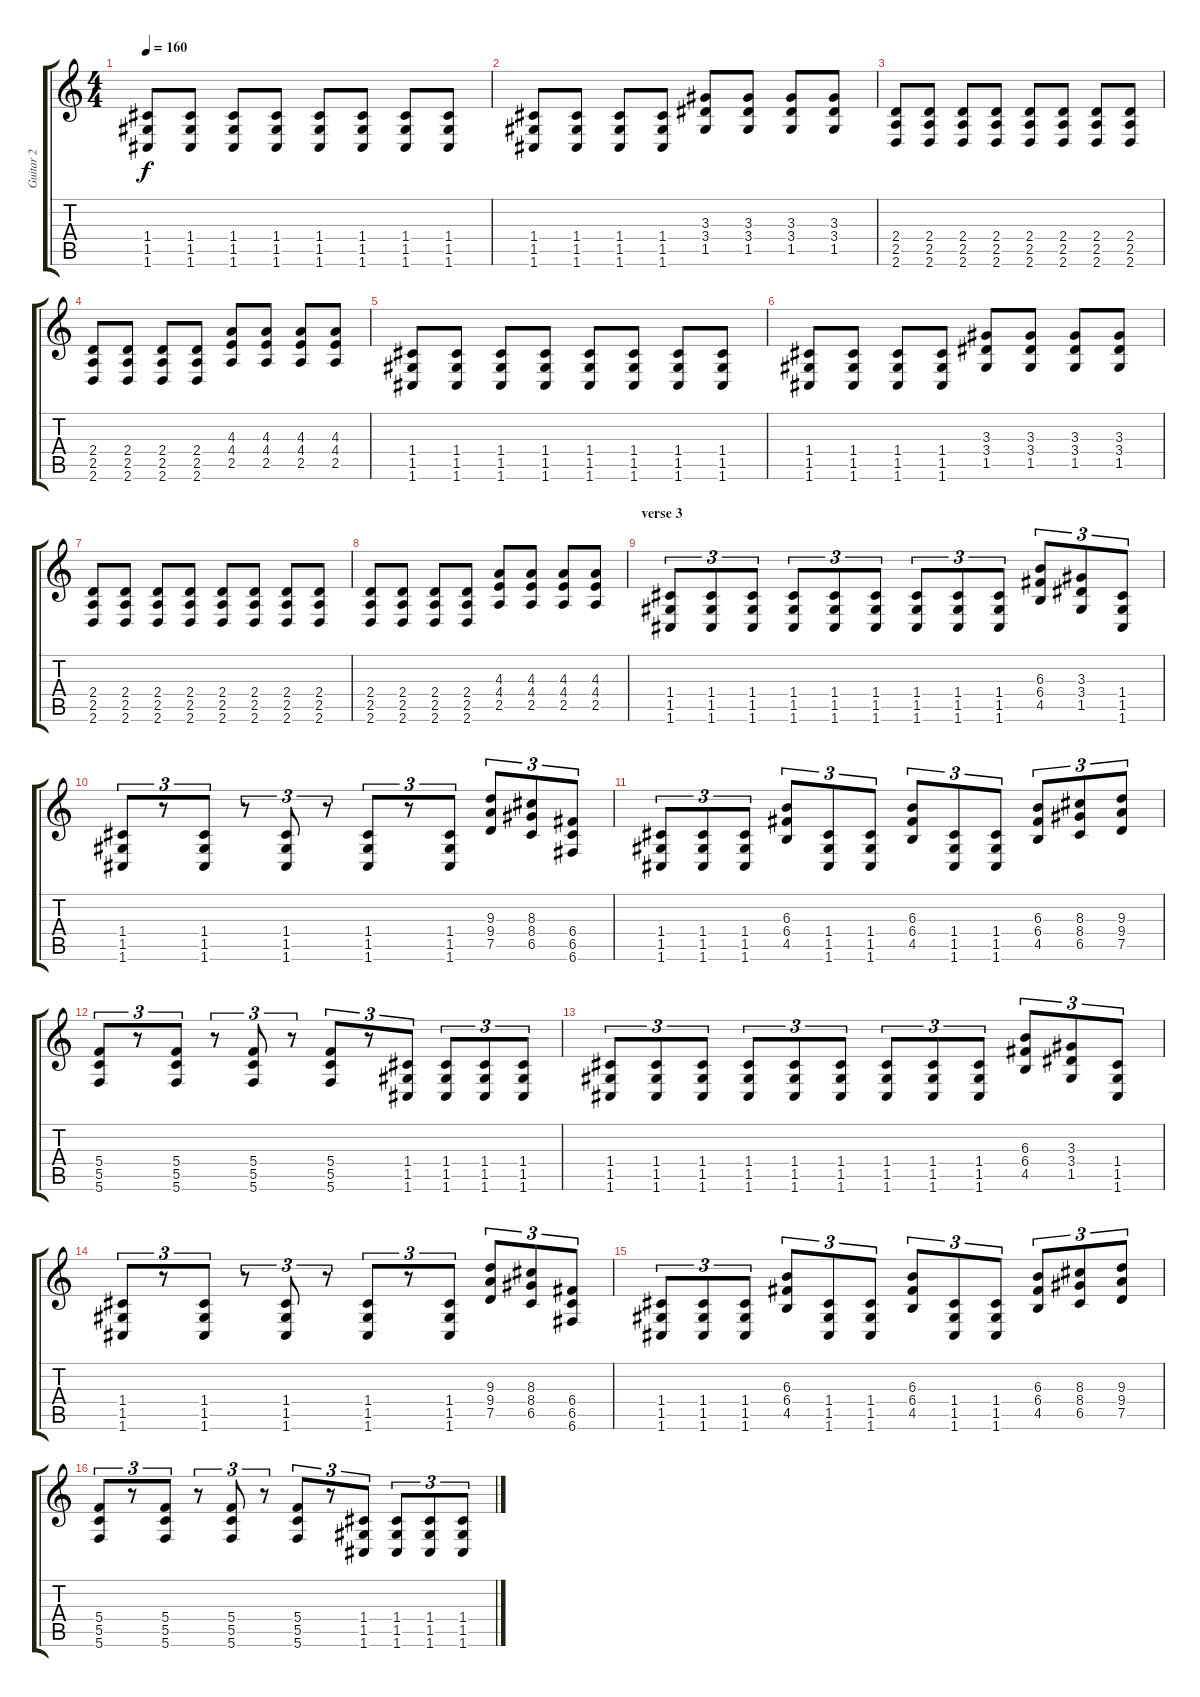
\track ("Guitar 2" "Guitar 2") {instrument distortionguitar}
\staff {score tabs}
\tuning (D4 A3 F3 C3 G2 C2) {hide}
\ts (4 4)
\tempo 160
\clef g2
\ks c
(1.4 1.5 1.6).8{dy f balance 0} (1.4 1.5 1.6).8 (1.4 1.5 1.6).8 (1.4 1.5 1.6).8 (1.4 1.5 1.6).8 (1.4 1.5 1.6).8 (1.4 1.5 1.6).8 (1.4 1.5 1.6).8 |
(1.4 1.5 1.6).8 (1.4 1.5 1.6).8 (1.4 1.5 1.6).8 (1.4 1.5 1.6).8 (3.3 3.4 1.5).8 (3.3 3.4 1.5).8 (3.3 3.4 1.5).8 (3.3 3.4 1.5).8 |
(2.4 2.5 2.6).8 (2.4 2.5 2.6).8 (2.4 2.5 2.6).8 (2.4 2.5 2.6).8 (2.4 2.5 2.6).8 (2.4 2.5 2.6).8 (2.4 2.5 2.6).8 (2.4 2.5 2.6).8 |
(2.4 2.5 2.6).8 (2.4 2.5 2.6).8 (2.4 2.5 2.6).8 (2.4 2.5 2.6).8 (4.3 4.4 2.5).8 (4.3 4.4 2.5).8 (4.3 4.4 2.5).8 (4.3 4.4 2.5).8 |
(1.4 1.5 1.6).8 (1.4 1.5 1.6).8 (1.4 1.5 1.6).8 (1.4 1.5 1.6).8 (1.4 1.5 1.6).8 (1.4 1.5 1.6).8 (1.4 1.5 1.6).8 (1.4 1.5 1.6).8 |
(1.4 1.5 1.6).8 (1.4 1.5 1.6).8 (1.4 1.5 1.6).8 (1.4 1.5 1.6).8 (3.3 3.4 1.5).8 (3.3 3.4 1.5).8 (3.3 3.4 1.5).8 (3.3 3.4 1.5).8 |
(2.4 2.5 2.6).8 (2.4 2.5 2.6).8 (2.4 2.5 2.6).8 (2.4 2.5 2.6).8 (2.4 2.5 2.6).8 (2.4 2.5 2.6).8 (2.4 2.5 2.6).8 (2.4 2.5 2.6).8 |
(2.4 2.5 2.6).8 (2.4 2.5 2.6).8 (2.4 2.5 2.6).8 (2.4 2.5 2.6).8 (4.3 4.4 2.5).8 (4.3 4.4 2.5).8 (4.3 4.4 2.5).8 (4.3 4.4 2.5).8 |
\section ("" "verse 3")
(1.4 1.5 1.6).8{tu (3 2) balance 16} (1.4 1.5 1.6).8{tu (3 2)} (1.4 1.5 1.6).8{tu (3 2)} (1.4 1.5 1.6).8{tu (3 2)} (1.4 1.5 1.6).8{tu (3 2)} (1.4 1.5 1.6).8{tu (3 2)} (1.4 1.5 1.6).8{tu (3 2)} (1.4 1.5 1.6).8{tu (3 2)} (1.4 1.5 1.6).8{tu (3 2)} (6.3 6.4 4.5).8{tu (3 2)} (3.3 3.4 1.5).8{tu (3 2)} (1.4 1.5 1.6).8{tu (3 2)} |
(1.4 1.5 1.6).8{tu (3 2)} r.8{tu (3 2)} (1.4 1.5 1.6).8{tu (3 2)} r.8{tu (3 2)} (1.4 1.5 1.6).8{tu (3 2)} r.8{tu (3 2)} (1.4 1.5 1.6).8{tu (3 2)} r.8{tu (3 2)} (1.4 1.5 1.6).8{tu (3 2)} (9.3 9.4 7.5).8{tu (3 2)} (8.3 8.4 6.5).8{tu (3 2)} (6.4 6.5 6.6).8{tu (3 2)} |
(1.4 1.5 1.6).8{tu (3 2)} (1.4 1.5 1.6).8{tu (3 2)} (1.4 1.5 1.6).8{tu (3 2)} (6.3 6.4 4.5).8{tu (3 2)} (1.4 1.5 1.6).8{tu (3 2)} (1.4 1.5 1.6).8{tu (3 2)} (6.3 6.4 4.5).8{tu (3 2)} (1.4 1.5 1.6).8{tu (3 2)} (1.4 1.5 1.6).8{tu (3 2)} (6.3 6.4 4.5).8{tu (3 2)} (8.3 8.4 6.5).8{tu (3 2)} (9.3 9.4 7.5).8{tu (3 2)} |
(5.4 5.5 5.6).8{tu (3 2)} r.8{tu (3 2)} (5.4 5.5 5.6).8{tu (3 2)} r.8{tu (3 2)} (5.4 5.5 5.6).8{tu (3 2)} r.8{tu (3 2)} (5.4 5.5 5.6).8{tu (3 2)} r.8{tu (3 2)} (1.4 1.5 1.6).8{tu (3 2)} (1.4 1.5 1.6).8{tu (3 2)} (1.4 1.5 1.6).8{tu (3 2)} (1.4 1.5 1.6).8{tu (3 2)} |
(1.4 1.5 1.6).8{tu (3 2) balance 16} (1.4 1.5 1.6).8{tu (3 2)} (1.4 1.5 1.6).8{tu (3 2)} (1.4 1.5 1.6).8{tu (3 2)} (1.4 1.5 1.6).8{tu (3 2)} (1.4 1.5 1.6).8{tu (3 2)} (1.4 1.5 1.6).8{tu (3 2)} (1.4 1.5 1.6).8{tu (3 2)} (1.4 1.5 1.6).8{tu (3 2)} (6.3 6.4 4.5).8{tu (3 2)} (3.3 3.4 1.5).8{tu (3 2)} (1.4 1.5 1.6).8{tu (3 2)} |
(1.4 1.5 1.6).8{tu (3 2)} r.8{tu (3 2)} (1.4 1.5 1.6).8{tu (3 2)} r.8{tu (3 2)} (1.4 1.5 1.6).8{tu (3 2)} r.8{tu (3 2)} (1.4 1.5 1.6).8{tu (3 2)} r.8{tu (3 2)} (1.4 1.5 1.6).8{tu (3 2)} (9.3 9.4 7.5).8{tu (3 2)} (8.3 8.4 6.5).8{tu (3 2)} (6.4 6.5 6.6).8{tu (3 2)} |
(1.4 1.5 1.6).8{tu (3 2)} (1.4 1.5 1.6).8{tu (3 2)} (1.4 1.5 1.6).8{tu (3 2)} (6.3 6.4 4.5).8{tu (3 2)} (1.4 1.5 1.6).8{tu (3 2)} (1.4 1.5 1.6).8{tu (3 2)} (6.3 6.4 4.5).8{tu (3 2)} (1.4 1.5 1.6).8{tu (3 2)} (1.4 1.5 1.6).8{tu (3 2)} (6.3 6.4 4.5).8{tu (3 2)} (8.3 8.4 6.5).8{tu (3 2)} (9.3 9.4 7.5).8{tu (3 2)} |
(5.4 5.5 5.6).8{tu (3 2)} r.8{tu (3 2)} (5.4 5.5 5.6).8{tu (3 2)} r.8{tu (3 2)} (5.4 5.5 5.6).8{tu (3 2)} r.8{tu (3 2)} (5.4 5.5 5.6).8{tu (3 2)} r.8{tu (3 2)} (1.4 1.5 1.6).8{tu (3 2)} (1.4 1.5 1.6).8{tu (3 2)} (1.4 1.5 1.6).8{tu (3 2)} (1.4 1.5 1.6).8{tu (3 2)}
